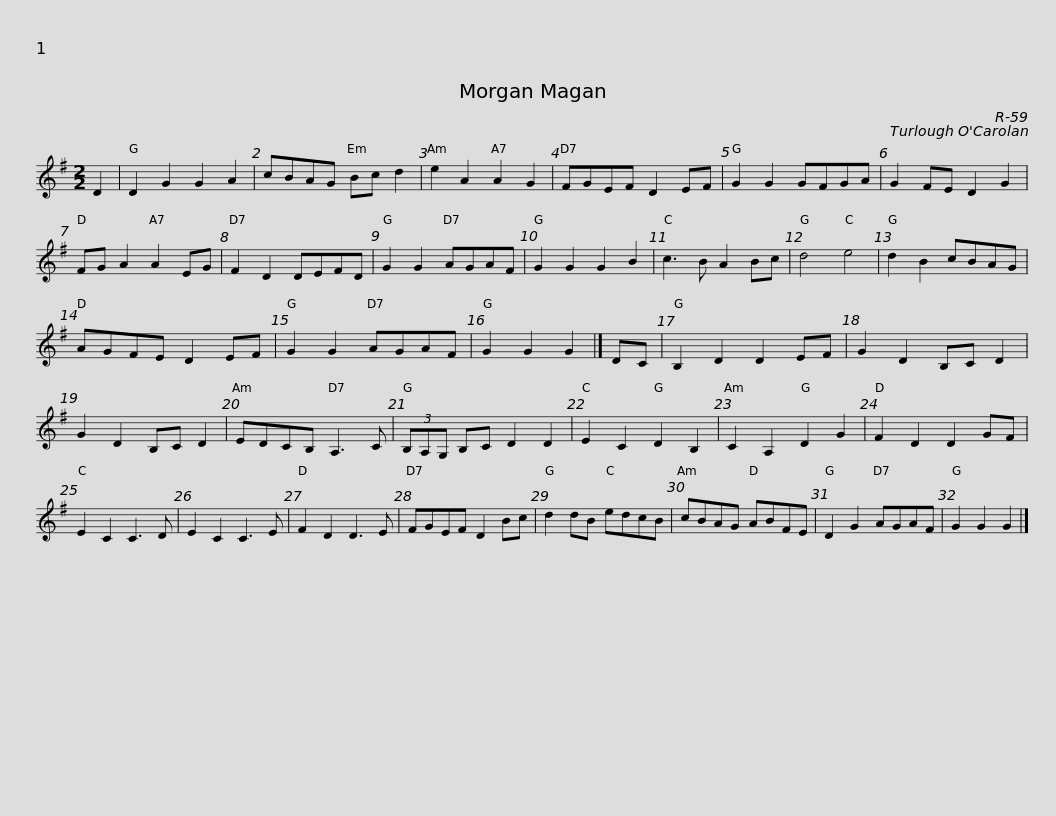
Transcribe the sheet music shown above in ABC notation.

X:1
L:1/8
M:2/2
I:linebreak $
K:G
V:1 treble
V:1
 D2 | D2 G2 G2 A2 | cBAG Bc d2 | e2 A2 A2 G2 | FGEF D2 EF | %5
 G2 G2 GFGA | G2 FE D2 G2 | FG A2 A2 EG |$ F2 D2 DEFD | G2 G2 AGAF | %10
 G2 G2 G2 B2 | c3 B A2 Bc | d4 e4 | d2 B2 cBAG | AGFE D2 EF | %15
 G2 G2 AGAF |$ G2 G2 G2 |] DC | B,2 D2 D2 EF | G2 D2 B,C D2 | %20
 G2 D2 B,C D2 | EDCB, A,3 C | (3B,A,G, B,C D2 D2 |$ E2 C2 D2 B,2 | C2 A,2 D2 G2 | %25
 F2 D2 D2 GF | E2 C2 C3 D | E2 C2 C3 E | F2 D2 D3 E | FGEF D2 Bc |$ %30
 d2 dB edcB | cBAG ABFE | D2 G2 AGAF | G2 G2 G2 |] %34
